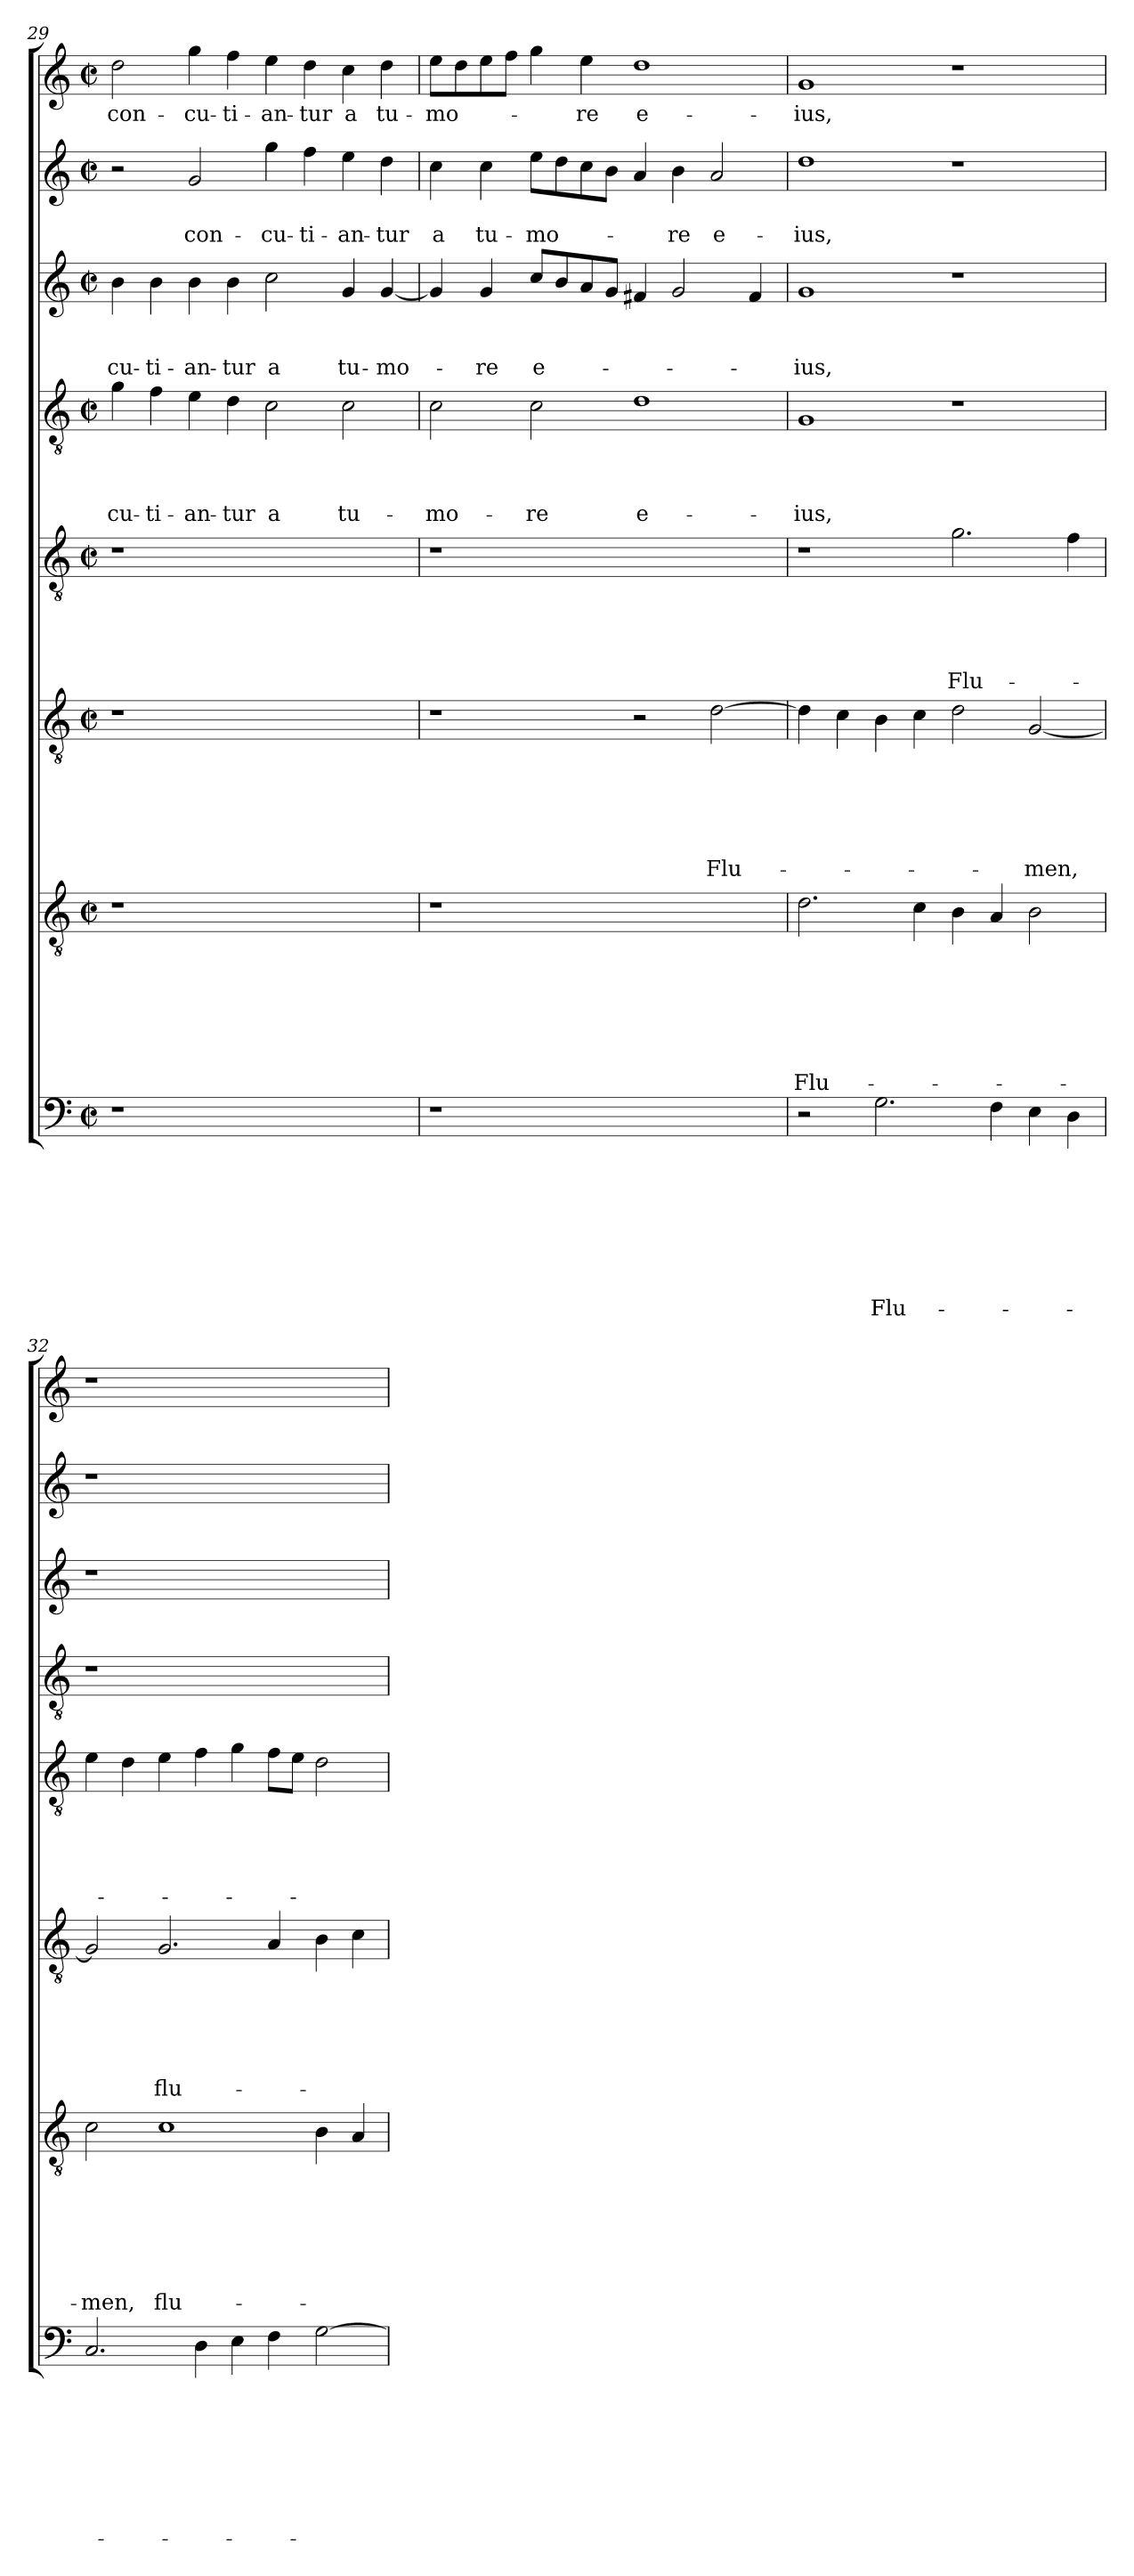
**kern	**text	**text	**text	**text	**text	**text	**text	**text	**kern	**text	**text	**text	**text	**text	**text	**text	**kern	**text	**text	**text	**text	**text	**text	**kern	**text	**text	**text	**text	**text	**kern	**text	**text	**text	**text	**kern	**text	**text	**text	**kern	**text	**text	**kern	**text
*part8	*part8	*part8	*part8	*part8	*part8	*part8	*part8	*part8	*part7	*part7	*part7	*part7	*part7	*part7	*part7	*part7	*part6	*part6	*part6	*part6	*part6	*part6	*part6	*part5	*part5	*part5	*part5	*part5	*part5	*part4	*part4	*part4	*part4	*part4	*part3	*part3	*part3	*part3	*part2	*part2	*part2	*part1	*part1
*staff8	*staff8	*staff8	*staff8	*staff8	*staff8	*staff8	*staff8	*staff8	*staff7	*staff7	*staff7	*staff7	*staff7	*staff7	*staff7	*staff7	*staff6	*staff6	*staff6	*staff6	*staff6	*staff6	*staff6	*staff5	*staff5	*staff5	*staff5	*staff5	*staff5	*staff4	*staff4	*staff4	*staff4	*staff4	*staff3	*staff3	*staff3	*staff3	*staff2	*staff2	*staff2	*staff1	*staff1
*clefF4	*	*	*	*	*	*	*	*	*clefGv2	*	*	*	*	*	*	*	*clefGv2	*	*	*	*	*	*	*clefGv2	*	*	*	*	*	*clefGv2	*	*	*	*	*clefG2	*	*	*	*clefG2	*	*	*clefG2	*
*k[]	*	*	*	*	*	*	*	*	*k[]	*	*	*	*	*	*	*	*k[]	*	*	*	*	*	*	*k[]	*	*	*	*	*	*k[]	*	*	*	*	*k[]	*	*	*	*k[]	*	*	*k[]	*
*C:	*	*	*	*	*	*	*	*	*C:	*	*	*	*	*	*	*	*C:	*	*	*	*	*	*	*C:	*	*	*	*	*	*C:	*	*	*	*	*C:	*	*	*	*C:	*	*	*C:	*
*M2/2	*	*	*	*	*	*	*	*	*M2/2	*	*	*	*	*	*	*	*M2/2	*	*	*	*	*	*	*M2/2	*	*	*	*	*	*M2/2	*	*	*	*	*M2/2	*	*	*	*M2/2	*	*	*M2/2	*
*met(c|)	*	*	*	*	*	*	*	*	*met(c|)	*	*	*	*	*	*	*	*met(c|)	*	*	*	*	*	*	*met(c|)	*	*	*	*	*	*met(c|)	*	*	*	*	*met(c|)	*	*	*	*met(c|)	*	*	*met(c|)	*
=29	=29	=29	=29	=29	=29	=29	=29	=29	=29	=29	=29	=29	=29	=29	=29	=29	=29	=29	=29	=29	=29	=29	=29	=29	=29	=29	=29	=29	=29	=29	=29	=29	=29	=29	=29	=29	=29	=29	=29	=29	=29	=29	=29
!	!	!	!	!	!	!	!	!	!	!	!	!	!	!	!	!	!	!	!	!	!	!	!	!	!	!	!	!	!	!	!	!	!	!LO:LY:b	!	!	!	!LO:LY:b	!	!	!	!	!LO:LY:b
1r	.	.	.	.	.	.	.	.	1r	.	.	.	.	.	.	.	1r	.	.	.	.	.	.	1r	.	.	.	.	.	4g\	.	.	.	-cu-	4b\	.	.	-cu-	2r	.	.	2dd\	con-
!	!	!	!	!	!	!	!	!	!	!	!	!	!	!	!	!	!	!	!	!	!	!	!	!	!	!	!	!	!	!	!	!	!	!LO:LY:b	!	!	!	!LO:LY:b	!	!	!	!	!
.	.	.	.	.	.	.	.	.	.	.	.	.	.	.	.	.	.	.	.	.	.	.	.	.	.	.	.	.	.	4f\	.	.	.	-ti-	4b\	.	.	-ti-	.	.	.	.	.
!	!	!	!	!	!	!	!	!	!	!	!	!	!	!	!	!	!	!	!	!	!	!	!	!	!	!	!	!	!	!	!	!	!	!LO:LY:b	!	!	!	!LO:LY:b	!	!	!LO:LY:b	!	!LO:LY:b
.	.	.	.	.	.	.	.	.	.	.	.	.	.	.	.	.	.	.	.	.	.	.	.	.	.	.	.	.	.	4e\	.	.	.	-an-	4b\	.	.	-an-	2g/	.	con-	4gg\	-cu-
!	!	!	!	!	!	!	!	!	!	!	!	!	!	!	!	!	!	!	!	!	!	!	!	!	!	!	!	!	!	!	!	!	!	!LO:LY:b	!	!	!	!LO:LY:b	!	!	!	!	!LO:LY:b
.	.	.	.	.	.	.	.	.	.	.	.	.	.	.	.	.	.	.	.	.	.	.	.	.	.	.	.	.	.	4d\	.	.	.	-tur	4b\	.	.	-tur	.	.	.	4ff\	-ti-
!	!	!	!	!	!	!	!	!	!	!	!	!	!	!	!	!	!	!	!	!	!	!	!	!	!	!	!	!	!	!	!	!	!	!LO:LY:b	!	!	!	!LO:LY:b	!	!	!LO:LY:b	!	!LO:LY:b
1ryy	.	.	.	.	.	.	.	.	1ryy	.	.	.	.	.	.	.	1ryy	.	.	.	.	.	.	1ryy	.	.	.	.	.	2c\	.	.	.	a	2cc\	.	.	a	4gg\	.	-cu-	4ee\	-an-
!	!	!	!	!	!	!	!	!	!	!	!	!	!	!	!	!	!	!	!	!	!	!	!	!	!	!	!	!	!	!	!	!	!	!	!	!	!	!	!	!	!LO:LY:b	!	!LO:LY:b
.	.	.	.	.	.	.	.	.	.	.	.	.	.	.	.	.	.	.	.	.	.	.	.	.	.	.	.	.	.	.	.	.	.	.	.	.	.	.	4ff\	.	-ti-	4dd\	-tur
!	!	!	!	!	!	!	!	!	!	!	!	!	!	!	!	!	!	!	!	!	!	!	!	!	!	!	!	!	!	!	!	!	!	!LO:LY:b	!	!	!	!LO:LY:b	!	!	!LO:LY:b	!	!LO:LY:b
.	.	.	.	.	.	.	.	.	.	.	.	.	.	.	.	.	.	.	.	.	.	.	.	.	.	.	.	.	.	2c\	.	.	.	tu-	4g/	.	.	tu-	4ee\	.	-an-	4cc\	a
!	!	!	!	!	!	!	!	!	!	!	!	!	!	!	!	!	!	!	!	!	!	!	!	!	!	!	!	!	!	!	!	!	!	!	!	!	!	!LO:LY:b	!	!	!LO:LY:b	!	!LO:LY:b
.	.	.	.	.	.	.	.	.	.	.	.	.	.	.	.	.	.	.	.	.	.	.	.	.	.	.	.	.	.	.	.	.	.	.	[4g/	.	.	-mo-	4dd\	.	-tur	4dd\	tu-
=30	=30	=30	=30	=30	=30	=30	=30	=30	=30	=30	=30	=30	=30	=30	=30	=30	=30	=30	=30	=30	=30	=30	=30	=30	=30	=30	=30	=30	=30	=30	=30	=30	=30	=30	=30	=30	=30	=30	=30	=30	=30	=30	=30
!	!	!	!	!	!	!	!	!	!	!	!	!	!	!	!	!	!	!	!	!	!	!	!	!	!	!	!	!	!	!	!	!	!	!LO:LY:b	!	!	!	!	!	!	!LO:LY:b	!	!LO:LY:b
1r	.	.	.	.	.	.	.	.	1r	.	.	.	.	.	.	.	1r	.	.	.	.	.	.	1r	.	.	.	.	.	2c\	.	.	.	-mo-	4g/]	.	.	.	4cc\	.	a	8ee\L	-mo-
.	.	.	.	.	.	.	.	.	.	.	.	.	.	.	.	.	.	.	.	.	.	.	.	.	.	.	.	.	.	.	.	.	.	.	.	.	.	.	.	.	.	8dd\	.
!	!	!	!	!	!	!	!	!	!	!	!	!	!	!	!	!	!	!	!	!	!	!	!	!	!	!	!	!	!	!	!	!	!	!	!	!	!	!LO:LY:b	!	!	!LO:LY:b	!	!
.	.	.	.	.	.	.	.	.	.	.	.	.	.	.	.	.	.	.	.	.	.	.	.	.	.	.	.	.	.	.	.	.	.	.	4g/	.	.	-re	4cc\	.	tu-	8ee\	.
.	.	.	.	.	.	.	.	.	.	.	.	.	.	.	.	.	.	.	.	.	.	.	.	.	.	.	.	.	.	.	.	.	.	.	.	.	.	.	.	.	.	8ff\J	.
!	!	!	!	!	!	!	!	!	!	!	!	!	!	!	!	!	!	!	!	!	!	!	!	!	!	!	!	!	!	!	!	!	!	!LO:LY:b	!	!	!	!LO:LY:b	!	!	!LO:LY:b	!	!
.	.	.	.	.	.	.	.	.	.	.	.	.	.	.	.	.	.	.	.	.	.	.	.	.	.	.	.	.	.	2c\	.	.	.	-re	8cc/L	.	.	e-	8ee\L	.	-mo-	4gg\	.
.	.	.	.	.	.	.	.	.	.	.	.	.	.	.	.	.	.	.	.	.	.	.	.	.	.	.	.	.	.	.	.	.	.	.	8b/	.	.	.	8dd\	.	.	.	.
!	!	!	!	!	!	!	!	!	!	!	!	!	!	!	!	!	!	!	!	!	!	!	!	!	!	!	!	!	!	!	!	!	!	!	!	!	!	!	!	!	!	!	!LO:LY:b
.	.	.	.	.	.	.	.	.	.	.	.	.	.	.	.	.	.	.	.	.	.	.	.	.	.	.	.	.	.	.	.	.	.	.	8a/	.	.	.	8cc\	.	.	4ee\	-re
.	.	.	.	.	.	.	.	.	.	.	.	.	.	.	.	.	.	.	.	.	.	.	.	.	.	.	.	.	.	.	.	.	.	.	8g/J	.	.	.	8b\J	.	.	.	.
!	!	!	!	!	!	!	!	!	!	!	!	!	!	!	!	!	!	!	!	!	!	!	!	!	!	!	!	!	!	!	!	!	!	!LO:LY:b	!	!	!	!	!	!	!	!	!LO:LY:b
1ryy	.	.	.	.	.	.	.	.	1ryy	.	.	.	.	.	.	.	2r	.	.	.	.	.	.	1ryy	.	.	.	.	.	1d	.	.	.	e-	4f#X/	.	.	.	4a/	.	.	1dd	e-
!	!	!	!	!	!	!	!	!	!	!	!	!	!	!	!	!	!	!	!	!	!	!	!	!	!	!	!	!	!	!	!	!	!	!	!	!	!	!	!	!	!LO:LY:b	!	!
.	.	.	.	.	.	.	.	.	.	.	.	.	.	.	.	.	.	.	.	.	.	.	.	.	.	.	.	.	.	.	.	.	.	.	2g/	.	.	.	4b\	.	-re	.	.
!	!	!	!	!	!	!	!	!	!	!	!	!	!	!	!	!	!	!	!	!	!	!	!LO:LY:b	!	!	!	!	!	!	!	!	!	!	!	!	!	!	!	!	!	!LO:LY:b	!	!
.	.	.	.	.	.	.	.	.	.	.	.	.	.	.	.	.	[2d\	.	.	.	.	.	Flu-	.	.	.	.	.	.	.	.	.	.	.	.	.	.	.	2a/	.	e-	.	.
.	.	.	.	.	.	.	.	.	.	.	.	.	.	.	.	.	.	.	.	.	.	.	.	.	.	.	.	.	.	.	.	.	.	.	4f#/	.	.	.	.	.	.	.	.
!!LO:PB:g=z
=31	=31	=31	=31	=31	=31	=31	=31	=31	=31	=31	=31	=31	=31	=31	=31	=31	=31	=31	=31	=31	=31	=31	=31	=31	=31	=31	=31	=31	=31	=31	=31	=31	=31	=31	=31	=31	=31	=31	=31	=31	=31	=31	=31
!	!	!	!	!	!	!	!	!	!	!	!	!	!	!	!	!LO:LY:b	!	!	!	!	!	!	!	!	!	!	!	!	!	!	!	!	!	!LO:LY:b	!	!	!	!LO:LY:b	!	!	!LO:LY:b	!	!LO:LY:b
2r	.	.	.	.	.	.	.	.	2.d\	.	.	.	.	.	.	Flu-	4d\]	.	.	.	.	.	.	1r	.	.	.	.	.	1G	.	.	.	-ius,	1g	.	.	-ius,	1dd	.	-ius,	1g	-ius,
.	.	.	.	.	.	.	.	.	.	.	.	.	.	.	.	.	4c\	.	.	.	.	.	.	.	.	.	.	.	.	.	.	.	.	.	.	.	.	.	.	.	.	.	.
!	!	!	!	!	!	!	!	!LO:LY:b	!	!	!	!	!	!	!	!	!	!	!	!	!	!	!	!	!	!	!	!	!	!	!	!	!	!	!	!	!	!	!	!	!	!	!
2.G\	.	.	.	.	.	.	.	Flu-	.	.	.	.	.	.	.	.	4B\	.	.	.	.	.	.	.	.	.	.	.	.	.	.	.	.	.	.	.	.	.	.	.	.	.	.
.	.	.	.	.	.	.	.	.	4c\	.	.	.	.	.	.	.	4c\	.	.	.	.	.	.	.	.	.	.	.	.	.	.	.	.	.	.	.	.	.	.	.	.	.	.
!	!	!	!	!	!	!	!	!	!	!	!	!	!	!	!	!	!	!	!	!	!	!	!	!	!	!	!	!	!LO:LY:b	!	!	!	!	!	!	!	!	!	!	!	!	!	!
.	.	.	.	.	.	.	.	.	4B\	.	.	.	.	.	.	.	2d\	.	.	.	.	.	.	2.g\	.	.	.	.	Flu-	1r	.	.	.	.	1r	.	.	.	1r	.	.	1r	.
4F\	.	.	.	.	.	.	.	.	4A/	.	.	.	.	.	.	.	.	.	.	.	.	.	.	.	.	.	.	.	.	.	.	.	.	.	.	.	.	.	.	.	.	.	.
!	!	!	!	!	!	!	!	!	!	!	!	!	!	!	!	!	!	!	!	!	!	!	!LO:LY:b	!	!	!	!	!	!	!	!	!	!	!	!	!	!	!	!	!	!	!	!
4E\	.	.	.	.	.	.	.	.	2B\	.	.	.	.	.	.	.	[2G/	.	.	.	.	.	-men,	.	.	.	.	.	.	.	.	.	.	.	.	.	.	.	.	.	.	.	.
4D\	.	.	.	.	.	.	.	.	.	.	.	.	.	.	.	.	.	.	.	.	.	.	.	4f\	.	.	.	.	.	.	.	.	.	.	.	.	.	.	.	.	.	.	.
=32	=32	=32	=32	=32	=32	=32	=32	=32	=32	=32	=32	=32	=32	=32	=32	=32	=32	=32	=32	=32	=32	=32	=32	=32	=32	=32	=32	=32	=32	=32	=32	=32	=32	=32	=32	=32	=32	=32	=32	=32	=32	=32	=32
!	!	!	!	!	!	!	!	!	!	!	!	!	!	!	!	!LO:LY:b	!	!	!	!	!	!	!	!	!	!	!	!	!	!	!	!	!	!	!	!	!	!	!	!	!	!	!
2.C/	.	.	.	.	.	.	.	.	2c\	.	.	.	.	.	.	-men,	2G/]	.	.	.	.	.	.	4e\	.	.	.	.	.	1r	.	.	.	.	1r	.	.	.	1r	.	.	1r	.
.	.	.	.	.	.	.	.	.	.	.	.	.	.	.	.	.	.	.	.	.	.	.	.	4d\	.	.	.	.	.	.	.	.	.	.	.	.	.	.	.	.	.	.	.
!	!	!	!	!	!	!	!	!	!	!	!	!	!	!	!	!LO:LY:b	!	!	!	!	!	!	!LO:LY:b	!	!	!	!	!	!	!	!	!	!	!	!	!	!	!	!	!	!	!	!
.	.	.	.	.	.	.	.	.	1c	.	.	.	.	.	.	flu-	2.G/	.	.	.	.	.	flu-	4e\	.	.	.	.	.	.	.	.	.	.	.	.	.	.	.	.	.	.	.
4D\	.	.	.	.	.	.	.	.	.	.	.	.	.	.	.	.	.	.	.	.	.	.	.	4f\	.	.	.	.	.	.	.	.	.	.	.	.	.	.	.	.	.	.	.
4E\	.	.	.	.	.	.	.	.	.	.	.	.	.	.	.	.	.	.	.	.	.	.	.	4g\	.	.	.	.	.	1ryy	.	.	.	.	1ryy	.	.	.	1ryy	.	.	1ryy	.
4F\	.	.	.	.	.	.	.	.	.	.	.	.	.	.	.	.	4A/	.	.	.	.	.	.	8f\L	.	.	.	.	.	.	.	.	.	.	.	.	.	.	.	.	.	.	.
.	.	.	.	.	.	.	.	.	.	.	.	.	.	.	.	.	.	.	.	.	.	.	.	8e\J	.	.	.	.	.	.	.	.	.	.	.	.	.	.	.	.	.	.	.
[2G\	.	.	.	.	.	.	.	.	4B\	.	.	.	.	.	.	.	4B\	.	.	.	.	.	.	2d\	.	.	.	.	.	.	.	.	.	.	.	.	.	.	.	.	.	.	.
.	.	.	.	.	.	.	.	.	4A/	.	.	.	.	.	.	.	4c\	.	.	.	.	.	.	.	.	.	.	.	.	.	.	.	.	.	.	.	.	.	.	.	.	.	.
=	=	=	=	=	=	=	=	=	=	=	=	=	=	=	=	=	=	=	=	=	=	=	=	=	=	=	=	=	=	=	=	=	=	=	=	=	=	=	=	=	=	=	=
*-	*-	*-	*-	*-	*-	*-	*-	*-	*-	*-	*-	*-	*-	*-	*-	*-	*-	*-	*-	*-	*-	*-	*-	*-	*-	*-	*-	*-	*-	*-	*-	*-	*-	*-	*-	*-	*-	*-	*-	*-	*-	*-	*-
